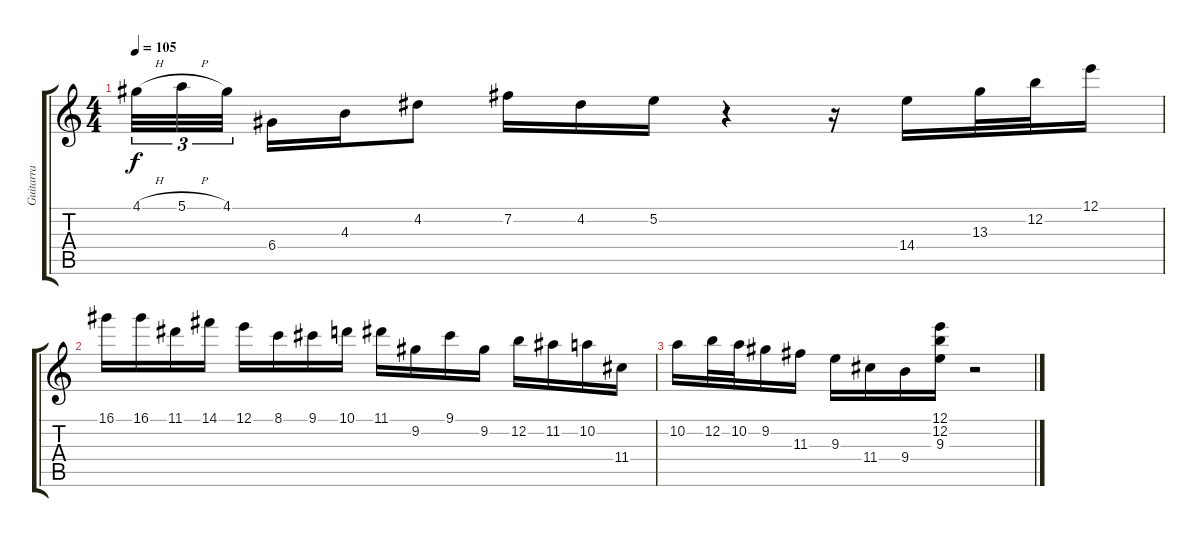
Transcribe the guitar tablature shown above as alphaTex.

\track ("Guitarra" "Guitarra") {instrument electricguitarjazz}
\staff {score tabs}
\tuning (E4 B3 G3 D3 A2 E2) {hide}
\ts (4 4)
\tempo 105
\clef g2
\ks c
4.1{h}.32{tu (3 2) dy f} 5.1{h}.32{tu (3 2)} 4.1.32{tu (3 2)} 6.4.16 4.3.16 4.2.8 7.2.16 4.2.16 5.2.16 r.4 r.16 14.4.16 13.3.32 12.2.32 12.1.16 |
16.1.16 16.1.16 11.1.16 14.1.16 12.1.16 8.1.16 9.1.16 10.1.16 11.1.16 9.2.16 9.1.16 9.2.16 12.2.16 11.2.16 10.2.16 11.4.16 |
10.2.16 12.2.32 10.2.32 9.2.16 11.3.16 9.3.16 11.4.16 9.4.16 (12.1 12.2 9.3).16 r.2
